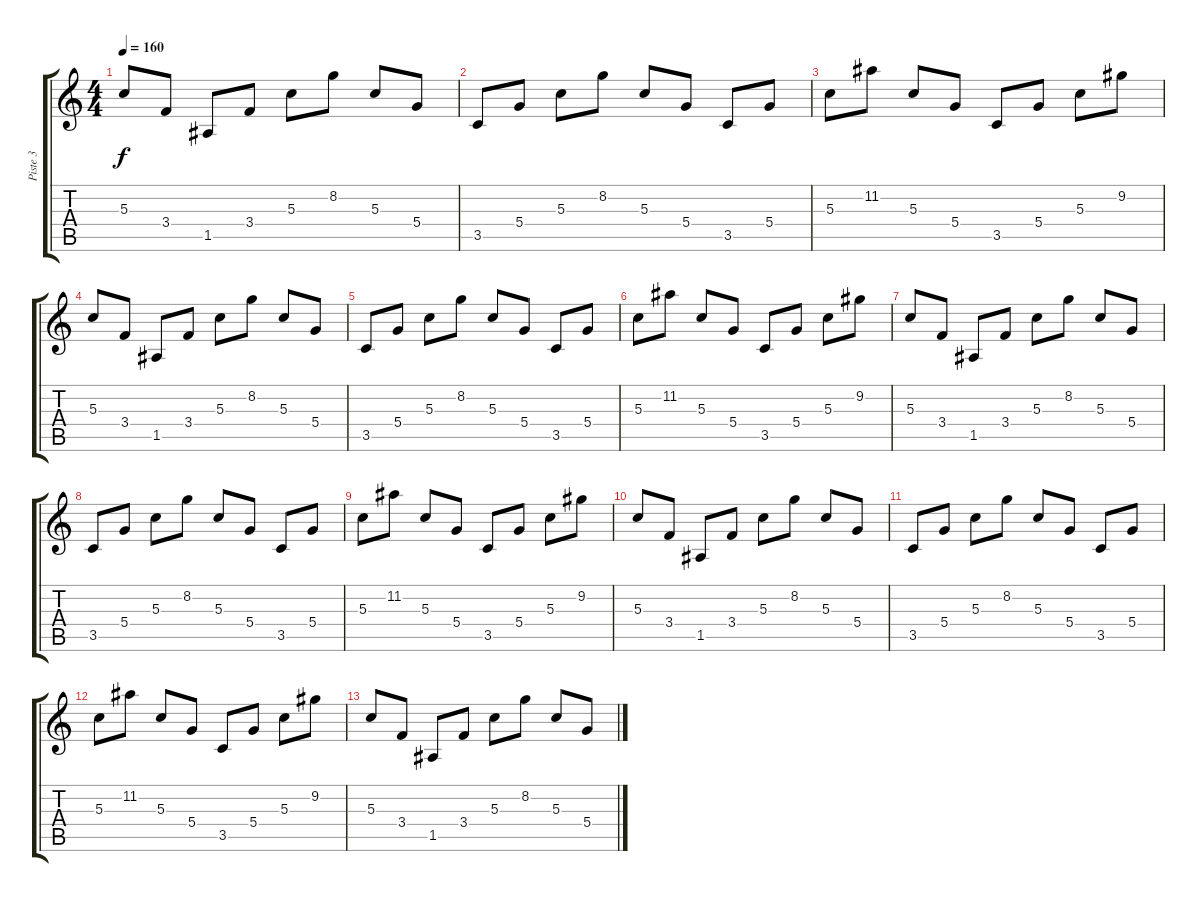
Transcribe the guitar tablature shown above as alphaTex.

\track ("Piste 3" "Piste 3") {instrument acousticguitarsteel}
\staff {score tabs}
\tuning (E4 B3 G3 D3 A2 E2) {hide}
\ts (4 4)
\tempo 160
\clef g2
\ks c
5.3.8{dy f} 3.4.8 1.5.8 3.4.8 5.3.8 8.2.8 5.3.8 5.4.8 |
3.5.8 5.4.8 5.3.8 8.2.8 5.3.8 5.4.8 3.5.8 5.4.8 |
5.3.8 11.2.8 5.3.8 5.4.8 3.5.8 5.4.8 5.3.8 9.2.8 |
5.3.8 3.4.8 1.5.8 3.4.8 5.3.8 8.2.8 5.3.8 5.4.8 |
3.5.8 5.4.8 5.3.8 8.2.8 5.3.8 5.4.8 3.5.8 5.4.8 |
5.3.8 11.2.8 5.3.8 5.4.8 3.5.8 5.4.8 5.3.8 9.2.8 |
5.3.8 3.4.8 1.5.8 3.4.8 5.3.8 8.2.8 5.3.8 5.4.8 |
3.5.8 5.4.8 5.3.8 8.2.8 5.3.8 5.4.8 3.5.8 5.4.8 |
5.3.8 11.2.8 5.3.8 5.4.8 3.5.8 5.4.8 5.3.8 9.2.8 |
5.3.8 3.4.8 1.5.8 3.4.8 5.3.8 8.2.8 5.3.8 5.4.8 |
3.5.8 5.4.8 5.3.8 8.2.8 5.3.8 5.4.8 3.5.8 5.4.8 |
5.3.8 11.2.8 5.3.8 5.4.8 3.5.8 5.4.8 5.3.8 9.2.8 |
5.3.8 3.4.8 1.5.8 3.4.8 5.3.8 8.2.8 5.3.8 5.4.8
